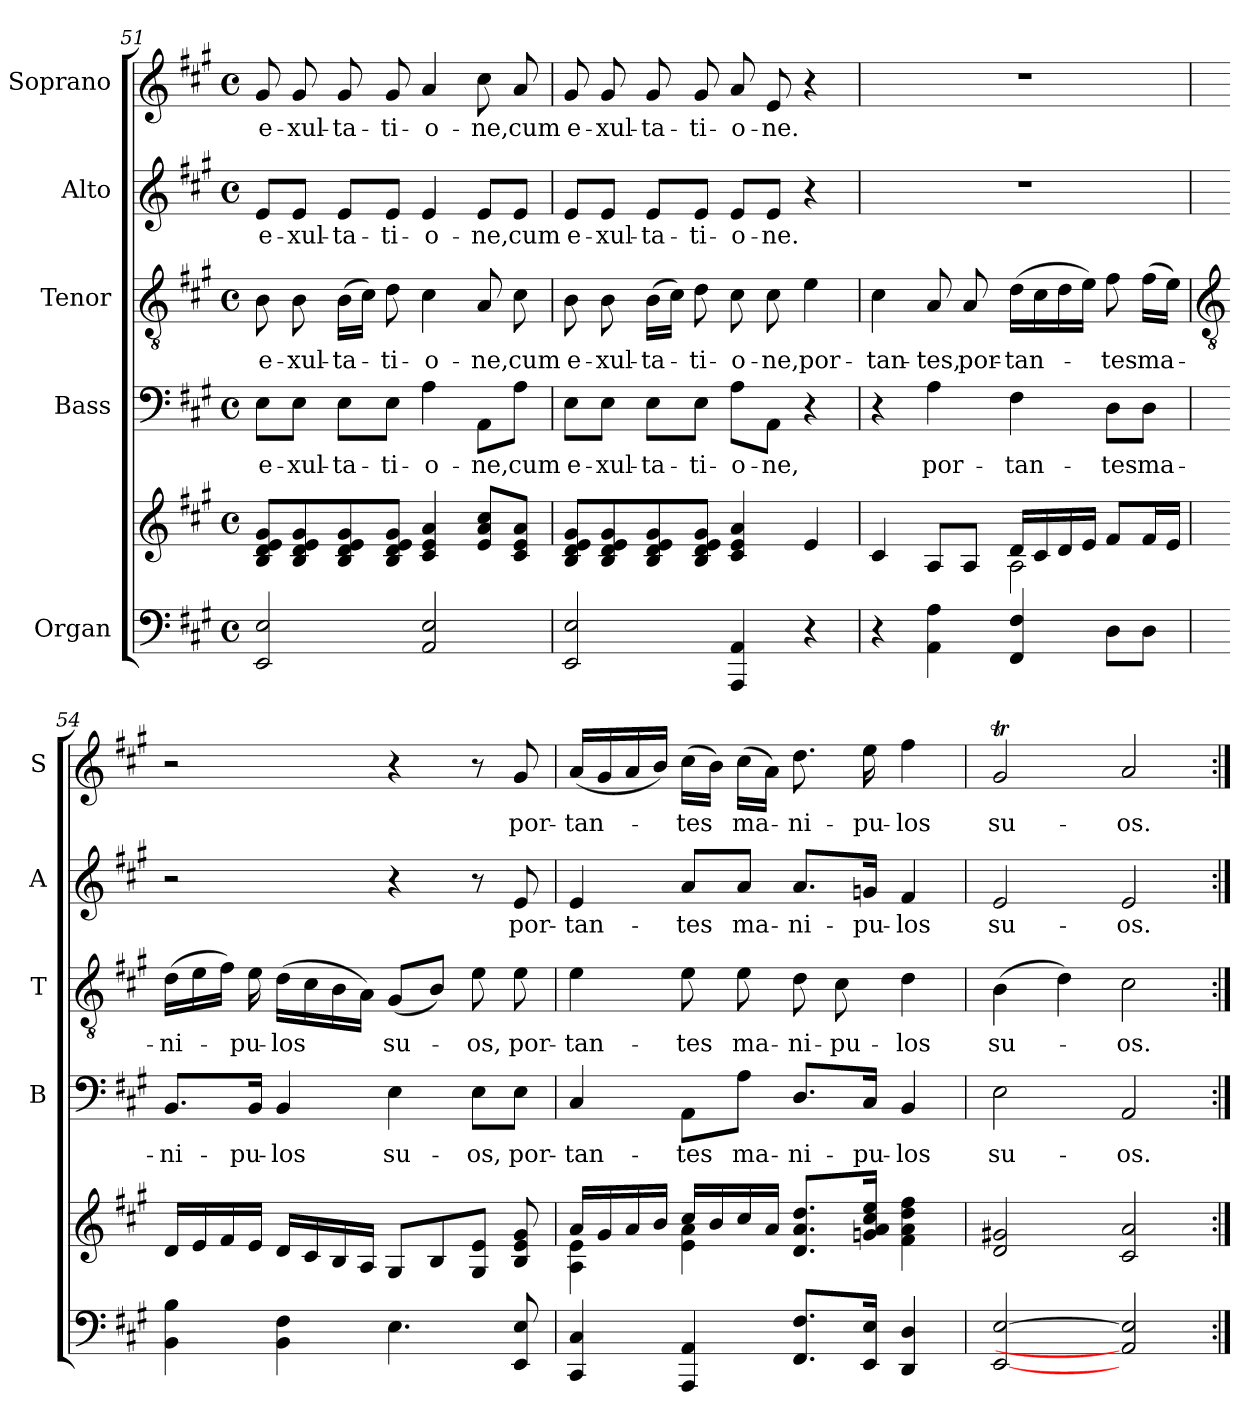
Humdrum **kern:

**kern	**kern	**kern	**text	**kern	**text	**kern	**text	**kern	**text
*part5	*part5	*part4	*part4	*part3	*part3	*part2	*part2	*part1	*part1
*staff6	*staff5	*staff4	*staff4	*staff3	*staff3	*staff2	*staff2	*staff1	*staff1
*I"Organ	*	*I"Bass	*	*I"Tenor	*	*I"Alto	*	*I"Soprano	*
*	*	*I'B	*	*I'T	*	*I'A	*	*I'S	*
!!LO:LB:g=z
*clefF4	*clefG2	*clefF4	*	*clefGv2	*	*clefG2	*	*clefG2	*
*k[f#c#g#]	*k[f#c#g#]	*k[f#c#g#]	*	*k[f#c#g#]	*	*k[f#c#g#]	*	*k[f#c#g#]	*
*A:	*A:	*A:	*	*A:	*	*A:	*	*A:	*
*M4/4	*M4/4	*M4/4	*	*M4/4	*	*M4/4	*	*M4/4	*
*met(c)	*met(c)	*met(c)	*	*met(c)	*	*met(c)	*	*met(c)	*
=51	=51	=51	=51	=51	=51	=51	=51	=51	=51
*	*^	*	*	*	*	*	*	*	*
!	!	!	!	!LO:LY:b	!	!LO:LY:b	!	!LO:LY:b	!	!LO:LY:b
2EE 2E	8B 8d 8e 8g#L	1ryy	8E\L	e-	8B	e-	8e/L	e-	8g#	e-
!	!	!	!	!LO:LY:b	!	!LO:LY:b	!	!LO:LY:b	!	!LO:LY:b
.	8B 8d 8e 8g#	.	8E\J	-xul-	8B	-xul-	8e/J	-xul-	8g#	-xul-
!	!	!	!	!LO:LY:b	!	!LO:LY:b	!	!LO:LY:b	!	!LO:LY:b
.	8B 8d 8e 8g#	.	8E\L	-ta-	(>16BLL	-ta-	8e/L	-ta-	8g#	-ta-
.	.	.	.	.	16c#JJ)	.	.	.	.	.
!	!	!	!	!LO:LY:b	!	!LO:LY:b	!	!LO:LY:b	!	!LO:LY:b
.	8B 8d 8e 8g#J	.	8E\J	-ti-	8d	ti-	8e/J	-ti-	8g#	-ti-
!	!	!	!	!LO:LY:b	!	!LO:LY:b	!	!LO:LY:b	!	!LO:LY:b
2AA 2E	4c# 4e 4a	.	4A	-o-	4c#	-o-	4e	-o-	4a	-o-
!	!	!	!	!LO:LY:b	!	!LO:LY:b	!	!LO:LY:b	!	!LO:LY:b
.	8e 8a 8cc#L	.	8AA\L	-ne,	8A	-ne,	8e/L	-ne,	8cc#	-ne,
!	!	!	!	!LO:LY:b	!	!LO:LY:b	!	!LO:LY:b	!	!LO:LY:b
.	8c# 8e 8aJ	.	8A\J	cum	8c#	cum	8e/J	cum	8a	cum
=52	=52	=52	=52	=52	=52	=52	=52	=52	=52	=52
!	!	!	!	!LO:LY:b	!	!LO:LY:b	!	!LO:LY:b	!	!LO:LY:b
2EE 2E	8B 8d 8e 8g#L	1ryy	8E\L	e-	8B	e-	8e/L	e-	8g#	e-
!	!	!	!	!LO:LY:b	!	!LO:LY:b	!	!LO:LY:b	!	!LO:LY:b
.	8B 8d 8e 8g#	.	8E\J	-xul-	8B	-xul-	8e/J	-xul-	8g#	-xul-
!	!	!	!	!LO:LY:b	!	!LO:LY:b	!	!LO:LY:b	!	!LO:LY:b
.	8B 8d 8e 8g#	.	8E\L	-ta-	(>16BLL	-ta-	8e/L	-ta-	8g#	-ta-
.	.	.	.	.	16c#JJ)	.	.	.	.	.
!	!	!	!	!LO:LY:b	!	!LO:LY:b	!	!LO:LY:b	!	!LO:LY:b
.	8B 8d 8e 8g#J	.	8E\J	-ti-	8d	ti-	8e/J	-ti-	8g#	-ti-
!	!	!	!	!LO:LY:b	!	!LO:LY:b	!	!LO:LY:b	!	!LO:LY:b
4AAA 4AA	4c# 4e 4a	.	8A\L	-o-	8c#	-o-	8e/L	-o-	8a	-o-
!	!	!	!	!LO:LY:b	!	!LO:LY:b	!	!LO:LY:b	!	!LO:LY:b
.	.	.	8AA\J	-ne,	8c#	-ne,	8e/J	-ne.	8e	-ne.
!	!	!	!	!	!	!LO:LY:b	!	!	!	!
4r	4e	.	4r	.	4e	por-	4r	.	4r	.
=53	=53	=53	=53	=53	=53	=53	=53	=53	=53	=53
!	!	!	!	!	!	!LO:LY:b	!	!	!	!
4r	4c#	2ryy	4r	.	4c#	-tan-	1r	.	1r	.
!	!	!	!	!LO:LY:b	!	!LO:LY:b	!	!	!	!
4AA 4A	8AL	.	4A	por-	8A	-tes,	.	.	.	.
!	!	!	!	!	!	!LO:LY:b	!	!	!	!
.	8AJ	.	.	.	8A	por-	.	.	.	.
!	!	!	!	!LO:LY:b	!	!LO:LY:b	!	!	!	!
4FF# 4F#	16dLL	2A\	4F#	-tan-	(>16dLL	-tan-	.	.	.	.
.	16c#	.	.	.	16c#	.	.	.	.	.
.	16d	.	.	.	16d	.	.	.	.	.
.	16eJJ	.	.	.	16eJJ)	.	.	.	.	.
!	!	!	!	!LO:LY:b	!	!LO:LY:b	!	!	!	!
8DL	8f#L	.	8D\L	-tes	8f#	tes	.	.	.	.
!	!	!	!	!LO:LY:b	!	!LO:LY:b	!	!	!	!
8DJ	16f#L	.	8D\J	ma-	(>16f#LL	ma-	.	.	.	.
.	16eJJ	.	.	.	16eJJ)	.	.	.	.	.
!!LO:LB:g=z
=54	=54	=54	=54	=54	=54	=54	=54	=54	=54	=54
*	*	*	*	*	*clefGv2	*	*	*	*	*
!	!	!	!	!LO:LY:b	!	!LO:LY:b	!	!	!	!
4BB 4B	16dLL	1ryy	8.BB/L	-ni-	(>16dLL	ni-	2r	.	2r	.
.	16e	.	.	.	16e	.	.	.	.	.
.	16f#	.	.	.	16f#JJ)	.	.	.	.	.
!	!	!	!	!LO:LY:b	!	!LO:LY:b	!	!	!	!
.	16eJJ	.	16BB/Jk	-pu-	16e	pu-	.	.	.	.
!	!	!	!	!LO:LY:b	!	!LO:LY:b	!	!	!	!
4BB 4F#	16dLL	.	4BB	-los	(>16dLL	-los	.	.	.	.
.	16c#	.	.	.	16c#	.	.	.	.	.
.	16B	.	.	.	16B	.	.	.	.	.
.	16AJJ	.	.	.	16AJJ)	.	.	.	.	.
!	!	!	!	!LO:LY:b	!	!LO:LY:b	!	!	!	!
4.E	8G#L	.	4E	su-	(<8G#L	su-	4r	.	4r	.
.	8B	.	.	.	8BJ)	.	.	.	.	.
!	!	!	!	!LO:LY:b	!	!LO:LY:b	!	!	!	!
.	8G# 8eJ	.	8E\L	-os,	8e	os,	8r	.	8r	.
!	!	!	!	!LO:LY:b	!	!LO:LY:b	!	!LO:LY:b	!	!LO:LY:b
8EE 8E	8B 8e 8g#	.	8E\J	por-	8e	por-	8e	por-	8g#	por-
=55	=55	=55	=55	=55	=55	=55	=55	=55	=55	=55
!	!	!	!	!LO:LY:b	!	!LO:LY:b	!	!LO:LY:b	!	!LO:LY:b
4CC# 4C#	16aLL	4A\ 4e\	4C#	-tan-	4e	-tan-	4e	-tan-	(<16aLL	-tan-
.	16g#	.	.	.	.	.	.	.	16g#	.
.	16a	.	.	.	.	.	.	.	16a	.
.	16bJJ	.	.	.	.	.	.	.	16bJJ)	.
!	!	!	!	!LO:LY:b	!	!LO:LY:b	!	!LO:LY:b	!	!LO:LY:b
4AAA 4AA	16cc#/LL	4e\ 4a\	8AA\L	-tes	8e	-tes	8a/L	-tes	(>16cc#LL	-tes
.	16b/	.	.	.	.	.	.	.	16bJJ)	.
!	!	!	!	!LO:LY:b	!	!LO:LY:b	!	!LO:LY:b	!	!LO:LY:b
.	16cc#/	.	8A\J	ma-	8e	ma-	8a/J	ma-	(>16cc#LL	ma-
.	16aJJ	.	.	.	.	.	.	.	16aJJ)	.
!	!	!	!	!LO:LY:b	!	!LO:LY:b	!	!LO:LY:b	!	!LO:LY:b
8.FF# 8.F#L	8.d 8.a 8.ddL	2ryy	8.D/L	-ni-	8d	-ni-	8.a/L	-ni-	8.dd	-ni-
!	!	!	!	!	!	!LO:LY:b	!	!	!	!
.	.	.	.	.	8c#	-pu-	.	.	.	.
!	!	!	!	!LO:LY:b	!	!	!	!LO:LY:b	!	!LO:LY:b
16EE 16EJ	16gn 16a 16cc# 16eeJ	.	16C#/Jk	-pu-	.	.	16gn/Jk	-pu-	16ee	-pu-
!	!	!	!	!LO:LY:b	!	!LO:LY:b	!	!LO:LY:b	!	!LO:LY:b
4DD 4D	4f# 4a 4dd 4ff#	.	4BB	-los	4d	-los	4f#	-los	4ff#	-los
=56	=56	=56	=56	=56	=56	=56	=56	=56	=56	=56
!	!	!	!	!LO:LY:b	!	!LO:LY:b	!	!LO:LY:b	!	!LO:LY:b
[2EE [2E	2d 2g#X	1ryy	2E	su-	(>4B	su-	2e	su-	2g#t	su-
.	.	.	.	.	4d)	.	.	.	.	.
!	!	!	!	!LO:LY:b	!	!LO:LY:b	!	!LO:LY:b	!	!LO:LY:b
2AA] 2E]	2c# 2a	.	2AA	-os.	2c#	os.	2e	-os.	2a	-os.
*	*v	*v	*	*	*	*	*	*	*	*
=:|!	=:|!	=:|!	=:|!	=:|!	=:|!	=:|!	=:|!	=:|!	=:|!
*-	*-	*-	*-	*-	*-	*-	*-	*-	*-
